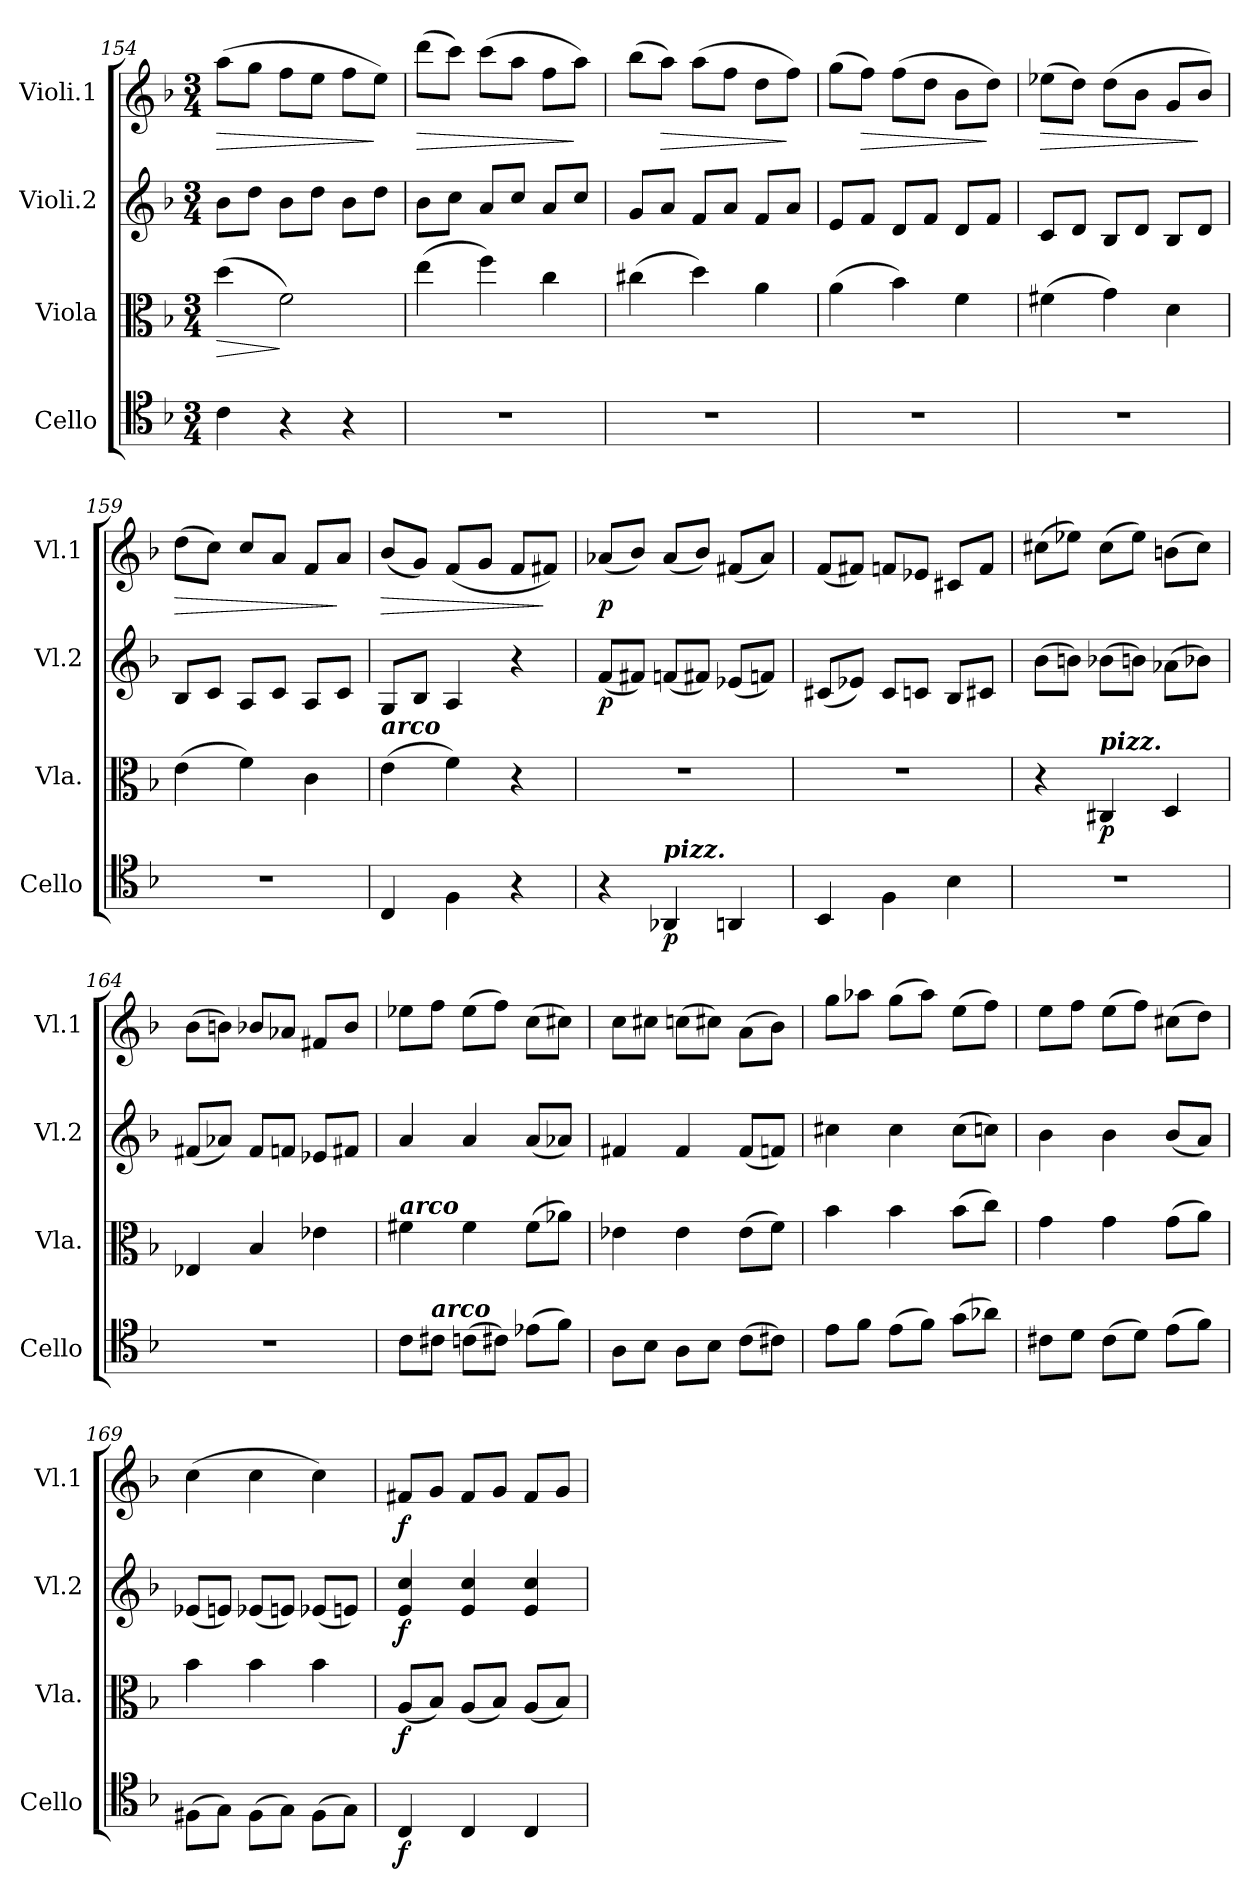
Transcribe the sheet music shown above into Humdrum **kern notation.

**kern	**dynam	**kern	**dynam	**kern	**dynam	**kern	**dynam
*part4	*part4	*part3	*part3	*part2	*part2	*part1	*part1
*staff4	*staff4	*staff3	*staff3	*staff2	*staff2	*staff1	*staff1
*I"Cello	*	*I"Viola	*	*I"Violi.2	*	*I"Violi.1	*
*I'Cello	*	*I'Vla.	*	*I'Vl.2	*	*I'Vl.1	*
*clefC4	*	*clefC3	*	*clefG2	*	*clefG2	*
*k[b-]	*	*k[b-]	*	*k[b-]	*	*k[b-]	*
*M3/4	*	*M3/4	*	*M3/4	*	*M3/4	*
=154	=154	=154	=154	=154	=154	=154	=154
!	!	!	!LO:HP:b	!	!	!	!LO:HP:b
4c\	.	(4dd\	>	8b-\L	.	(8aa\L	>
.	.	.	.	8dd\J	.	8gg\J	.
4r	.	2f\)	]	8b-\L	.	8ff\L	.
.	.	.	.	8dd\J	.	8ee\J	.
4r	.	.	.	8b-\L	.	8ff\L	.
.	.	.	.	8dd\J	.	8ee\J)	]
!!LO:LB:g=z
=155	=155	=155	=155	=155	=155	=155	=155
!	!	!	!	!	!	!	!LO:HP:b
2.r	.	(4ee\	.	8b-\L	.	(8ddd\L	>
.	.	.	.	8cc\J	.	8ccc\J)	.
.	.	4ff\)	.	8a/L	.	(8ccc\L	.
.	.	.	.	8cc/J	.	8aa\J	.
.	.	4cc\	.	8a/L	.	8ff\L	.
.	.	.	.	8cc/J	.	8aa\J)	]
=156	=156	=156	=156	=156	=156	=156	=156
2.r	.	(4cc#X\	.	8g/L	.	(8bb-\L	.
!	!	!	!	!	!	!	!LO:HP:b
.	.	.	.	8a/J	.	8aa\J)	>
.	.	4dd\)	.	8f/L	.	(8aa\L	.
.	.	.	.	8a/J	.	8ff\J	.
.	.	4a\	.	8f/L	.	8dd\L	.
.	.	.	.	8a/J	.	8ff\J)	]
=157	=157	=157	=157	=157	=157	=157	=157
2.r	.	(4a\	.	8e/L	.	(8gg\L	.
!	!	!	!	!	!	!	!LO:HP:b
.	.	.	.	8f/J	.	8ff\J)	>
.	.	4b-\)	.	8d/L	.	(8ff\L	.
.	.	.	.	8f/J	.	8dd\J	.
.	.	4f\	.	8d/L	.	8b-\L	.
.	.	.	.	8f/J	.	8dd\J)	]
=158	=158	=158	=158	=158	=158	=158	=158
!	!	!	!	!	!	!	!LO:HP:b
2.r	.	(4f#X\	.	8c/L	.	(8ee-X\L	>
.	.	.	.	8d/J	.	8dd\J)	.
.	.	4g\)	.	8B-/L	.	(8dd\L	.
.	.	.	.	8d/J	.	8b-\J	.
.	.	4d\	.	8B-/L	.	8g/L	.
.	.	.	.	8d/J	.	8b-/J)	]
!!LO:LB:g=z
=159	=159	=159	=159	=159	=159	=159	=159
!	!	!	!	!	!	!	!LO:HP:b
2.r	.	(4e\	.	8B-/L	.	(8dd\L	>
.	.	.	.	8c/J	.	8cc\J)	.
.	.	4f\)	.	8A/L	.	8cc/L	.
.	.	.	.	8c/J	.	8a/J	.
.	.	4c\	.	8A/L	.	8f/L	.
.	.	.	.	8c/J	.	8a/J	]
!!LO:PB:g=z
=160	=160	=160	=160	=160	=160	=160	=160
!	!	!LO:TX:a:Bi:t=arco	!	!	!	!	!
!	!	!	!	!	!	!	!LO:HP:b
4C/	.	(4e\	.	8G/L	.	(8b-/L	>
.	.	.	.	8B-/J	.	8g/J)	.
4F\	.	4f\)	.	4A/	.	(8f/L	.
.	.	.	.	.	.	8g/J	.
4r	.	4r	.	4r	.	8f/L	.
.	.	.	.	.	.	8f#X/J)	]
=161	=161	=161	=161	=161	=161	=161	=161
!	!	!	!	!	!LO:DY:b	!	!LO:DY:b
4r	.	2.r	.	(8f/L	p	(8a-X/L	p
.	.	.	.	8f#X/J)	.	8b-/J)	.
!LO:TX:a:Bi:t=pizz.	!	!	!	!	!	!	!
!	!LO:DY:b	!	!	!	!	!	!
4AA-X/	p	.	.	(8fn/L	.	(8a-/L	.
.	.	.	.	8f#X/J)	.	8b-/J)	.
4AAn/	.	.	.	(8e-X/L	.	(8f#X/L	.
.	.	.	.	8fn/J)	.	8a-/J)	.
=162	=162	=162	=162	=162	=162	=162	=162
4BB-/	.	2.r	.	(8c#X/L	.	(8f/L	.
.	.	.	.	8e-X/J)	.	8f#X/J)	.
4F\	.	.	.	8c#/L	.	8fn/L	.
.	.	.	.	8cn/J	.	8e-X/J	.
4B-\	.	.	.	8B-/L	.	8c#X/L	.
.	.	.	.	8c#X/J	.	8f/J	.
=163	=163	=163	=163	=163	=163	=163	=163
2.r	.	4r	.	(8b-\L	.	(8cc#X\L	.
.	.	.	.	8bn\J)	.	8ee-X\J)	.
!	!	!LO:TX:a:Bi:t=pizz.	!	!	!	!	!
!	!	!	!LO:DY:b	!	!	!	!
.	.	4C#X/	p	(8b-X\L	.	(8cc#\L	.
.	.	.	.	8bn\J)	.	8ee-\J)	.
.	.	4D/	.	(8a-X\L	.	(8bn\L	.
.	.	.	.	8b-X\J)	.	8cc#\J)	.
!!LO:LB:g=z
=164	=164	=164	=164	=164	=164	=164	=164
2.r	.	4E-X/	.	(8f#X/L	.	(8b-\L	.
.	.	.	.	8a-X/J)	.	8bn\J)	.
.	.	4B-/	.	8f#/L	.	8b-X/L	.
.	.	.	.	8fn/J	.	8a-X/J	.
.	.	4e-X\	.	8e-X/L	.	8f#X/L	.
.	.	.	.	8f#X/J	.	8b-/J	.
!!LO:LB:g=z
=165	=165	=165	=165	=165	=165	=165	=165
!	!	!LO:TX:a:Bi:t=arco	!	!	!	!	!
8c\L	.	4f#X\	.	4a/	.	8ee-X\L	.
!LO:TX:a:Bi:t=arco	!	!	!	!	!	!	!
8c#X\J	.	.	.	.	.	8ff\J	.
(8cn\L	.	4f#\	.	4a/	.	(8ee-\L	.
8c#X\J)	.	.	.	.	.	8ff\J)	.
(8e-X\L	.	(8f#\L	.	(8a/L	.	(8cc\L	.
8f\J)	.	8a-X\J)	.	8a-X/J)	.	8cc#X\J)	.
=166	=166	=166	=166	=166	=166	=166	=166
8A\L	.	4e-X\	.	4f#X/	.	8cc\L	.
8B-\J	.	.	.	.	.	8cc#X\J	.
8A\L	.	4e-\	.	4f#/	.	(8ccn\L	.
8B-\J	.	.	.	.	.	8cc#X\J)	.
(8c\L	.	(8e-\L	.	(8f#/L	.	(8a\L	.
8c#X\J)	.	8f\J)	.	8fn/J)	.	8b-\J)	.
=167	=167	=167	=167	=167	=167	=167	=167
8e\L	.	4b-\	.	4cc#X\	.	8gg\L	.
8f\J	.	.	.	.	.	8aa-X\J	.
(8e\L	.	4b-\	.	4cc#\	.	(8gg\L	.
8f\J)	.	.	.	.	.	8aa-\J)	.
(8g\L	.	(8b-\L	.	(8cc#\L	.	(8ee\L	.
8a-X\J)	.	8cc\J)	.	8ccn\J)	.	8ff\J)	.
=168	=168	=168	=168	=168	=168	=168	=168
8c#X\L	.	4g\	.	4b-\	.	8ee\L	.
8d\J	.	.	.	.	.	8ff\J	.
(8c#\L	.	4g\	.	4b-\	.	(8ee\L	.
8d\J)	.	.	.	.	.	8ff\J)	.
(8e\L	.	(8g\L	.	(8b-/L	.	(8cc#X\L	.
8f\J)	.	8a\J)	.	8a/J)	.	8dd\J)	.
!!LO:LB:g=z
=169	=169	=169	=169	=169	=169	=169	=169
(8F#X\L	.	4b-\	.	(8e-X/L	.	(4cc\	.
8G\J)	.	.	.	8en/J)	.	.	.
(8F#\L	.	4b-\	.	(8e-X/L	.	4cc\	.
8G\J)	.	.	.	8en/J)	.	.	.
(8F#\L	.	4b-\	.	(8e-X/L	.	4cc\)	.
8G\J)	.	.	.	8en/J)	.	.	.
!!LO:PB:g=z
=170	=170	=170	=170	=170	=170	=170	=170
!	!LO:DY:b	!	!LO:DY:b	!	!LO:DY:b	!	!LO:DY:b
4C/	f	(8A/L	f	4e/ 4cc/	f	8f#X/L	f
.	.	8B-/J)	.	.	.	8g/J	.
4C/	.	(8A/L	.	4e/ 4cc/	.	8f#/L	.
.	.	8B-/J)	.	.	.	8g/J	.
4C/	.	(8A/L	.	4e/ 4cc/	.	8f#/L	.
.	.	8B-/J)	.	.	.	8g/J	.
=	=	=	=	=	=	=	=
*-	*-	*-	*-	*-	*-	*-	*-
